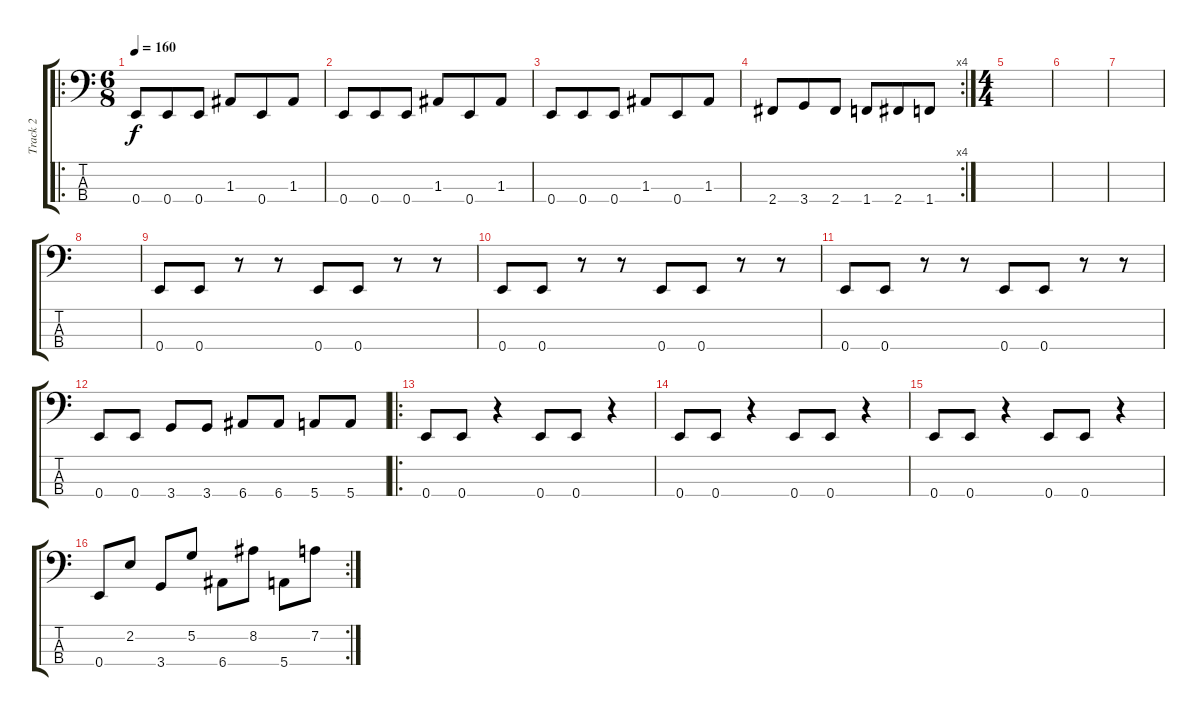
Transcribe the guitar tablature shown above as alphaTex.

\track ("Track 2" "Track 2") {instrument electricbassfinger}
\staff {score tabs}
\tuning (G2 D2 A1 E1) {hide}
\ro
\ts (6 8)
\tempo 160
\clef f4
\ks c
0.4.8{dy f} 0.4.8 0.4.8 1.3.8 0.4.8 1.3.8 |
0.4.8 0.4.8 0.4.8 1.3.8 0.4.8 1.3.8 |
0.4.8 0.4.8 0.4.8 1.3.8 0.4.8 1.3.8 |
\rc 4
2.4.8 3.4.8 2.4.8 1.4.8 2.4.8 1.4.8 |
\ts (4 4)
|
|
|
|
0.4.8 0.4.8 r.8 r.8 0.4.8 0.4.8 r.8 r.8 |
0.4.8 0.4.8 r.8 r.8 0.4.8 0.4.8 r.8 r.8 |
0.4.8 0.4.8 r.8 r.8 0.4.8 0.4.8 r.8 r.8 |
0.4.8 0.4.8 3.4.8 3.4.8 6.4.8 6.4.8 5.4.8 5.4.8 |
\ro
0.4.8{instrument slapbass1} 0.4.8 r.4 0.4.8 0.4.8 r.4 |
0.4.8 0.4.8 r.4 0.4.8 0.4.8 r.4 |
0.4.8 0.4.8 r.4 0.4.8 0.4.8 r.4 |
\rc 2
0.4.8 2.2.8 3.4.8 5.2.8 6.4.8 8.2.8 5.4.8 7.2.8
